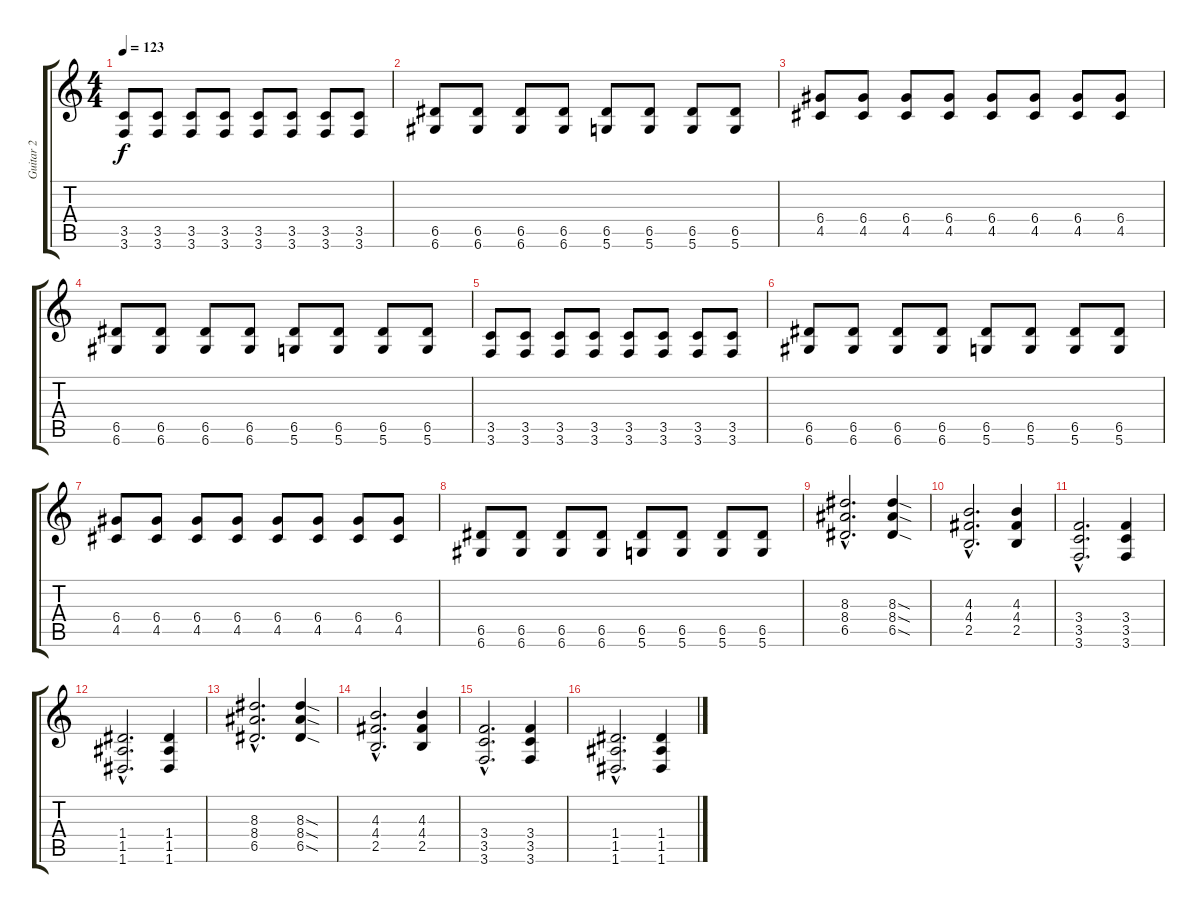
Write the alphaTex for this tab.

\track ("Guitar 2" "Guitar 2") {instrument distortionguitar}
\staff {score tabs}
\tuning (E4 B3 G3 D3 A2 D2) {hide}
\ts (4 4)
\tempo 123
\clef g2
\ks c
(3.5 3.6).8{dy f} (3.5 3.6).8 (3.5 3.6).8 (3.5 3.6).8 (3.5 3.6).8 (3.5 3.6).8 (3.5 3.6).8 (3.5 3.6).8 |
(6.5 6.6).8 (6.5 6.6).8 (6.5 6.6).8 (6.5 6.6).8 (6.5 5.6).8 (6.5 5.6).8 (6.5 5.6).8 (6.5 5.6).8 |
(6.4 4.5).8 (6.4 4.5).8 (6.4 4.5).8 (6.4 4.5).8 (6.4 4.5).8 (6.4 4.5).8 (6.4 4.5).8 (6.4 4.5).8 |
(6.5 6.6).8 (6.5 6.6).8 (6.5 6.6).8 (6.5 6.6).8 (6.5 5.6).8 (6.5 5.6).8 (6.5 5.6).8 (6.5 5.6).8 |
(3.5 3.6).8 (3.5 3.6).8 (3.5 3.6).8 (3.5 3.6).8 (3.5 3.6).8 (3.5 3.6).8 (3.5 3.6).8 (3.5 3.6).8 |
(6.5 6.6).8 (6.5 6.6).8 (6.5 6.6).8 (6.5 6.6).8 (6.5 5.6).8 (6.5 5.6).8 (6.5 5.6).8 (6.5 5.6).8 |
(6.4 4.5).8 (6.4 4.5).8 (6.4 4.5).8 (6.4 4.5).8 (6.4 4.5).8 (6.4 4.5).8 (6.4 4.5).8 (6.4 4.5).8 |
(6.5 6.6).8 (6.5 6.6).8 (6.5 6.6).8 (6.5 6.6).8 (6.5 5.6).8 (6.5 5.6).8 (6.5 5.6).8 (6.5 5.6).8 |
(8.3{hac} 8.4{hac} 6.5{hac}).2{d} (8.3{sod} 8.4{sod} 6.5{sod}).4 |
(4.3{hac} 4.4{hac} 2.5{hac}).2{d} (4.3 4.4 2.5).4 |
(3.4{hac} 3.5{hac} 3.6{hac}).2{d} (3.4 3.5 3.6).4 |
(1.4{hac} 1.5{hac} 1.6{hac}).2{d} (1.4 1.5 1.6).4 |
(8.3{hac} 8.4{hac} 6.5{hac}).2{d} (8.3{sod} 8.4{sod} 6.5{sod}).4 |
(4.3{hac} 4.4{hac} 2.5{hac}).2{d} (4.3 4.4 2.5).4 |
(3.4{hac} 3.5{hac} 3.6{hac}).2{d} (3.4 3.5 3.6).4 |
(1.4{hac} 1.5{hac} 1.6{hac}).2{d} (1.4 1.5 1.6).4
